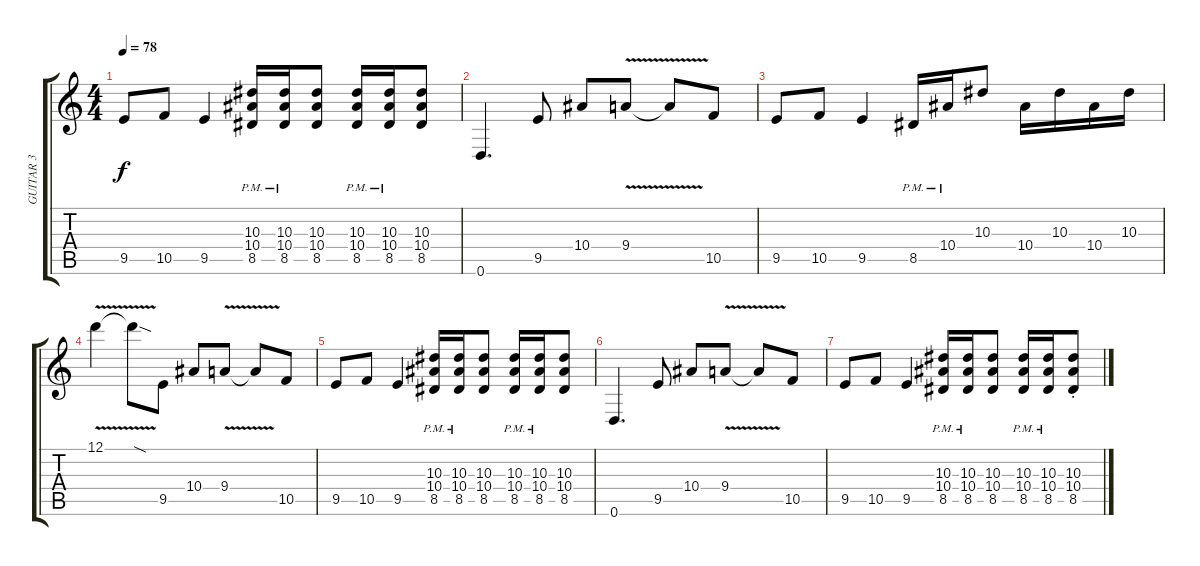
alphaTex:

\track ("GUITAR 3" "GUITAR 3") {instrument distortionguitar}
\staff {score tabs}
\tuning (D4 A3 F3 C3 G2 D2) {hide}
\ts (4 4)
\tempo 78
\clef g2
\ks c
9.5.8{dy f} 10.5.8 9.5.4 (10.3{pm} 10.4{pm} 8.5{pm}).16 (10.3{pm} 10.4{pm} 8.5{pm}).16 (10.3 10.4 8.5).8 (10.3{pm} 10.4{pm} 8.5{pm}).16 (10.3{pm} 10.4{pm} 8.5{pm}).16 (10.3 10.4 8.5).8 |
0.6.4{d} 9.5.8 10.4.8 9.4{v}.8 9.4{t}.8 10.5.8 |
9.5.8 10.5.8 9.5.4 8.5{pm}.16 10.4{pm}.16 10.3.8 10.4.16 10.3.16 10.4.16 10.3.16 |
12.1{v}.4 12.1{sod t}.8 9.5.8 10.4.8 9.4{v}.8 9.4{t}.8 10.5.8 |
9.5.8 10.5.8 9.5.4 (10.3{pm} 10.4{pm} 8.5{pm}).16 (10.3{pm} 10.4{pm} 8.5{pm}).16 (10.3 10.4 8.5).8 (10.3{pm} 10.4{pm} 8.5{pm}).16 (10.3{pm} 10.4{pm} 8.5{pm}).16 (10.3 10.4 8.5).8 |
0.6.4{d} 9.5.8 10.4.8 9.4{v}.8 9.4{t}.8 10.5.8 |
9.5.8 10.5.8 9.5.4 (10.3{pm} 10.4{pm} 8.5{pm}).16 (10.3{pm} 10.4{pm} 8.5{pm}).16 (10.3 10.4 8.5).8 (10.3{pm} 10.4{pm} 8.5{pm}).16 (10.3{pm} 10.4{pm} 8.5{pm}).16 (10.3{st} 10.4{st} 8.5{st}).8
